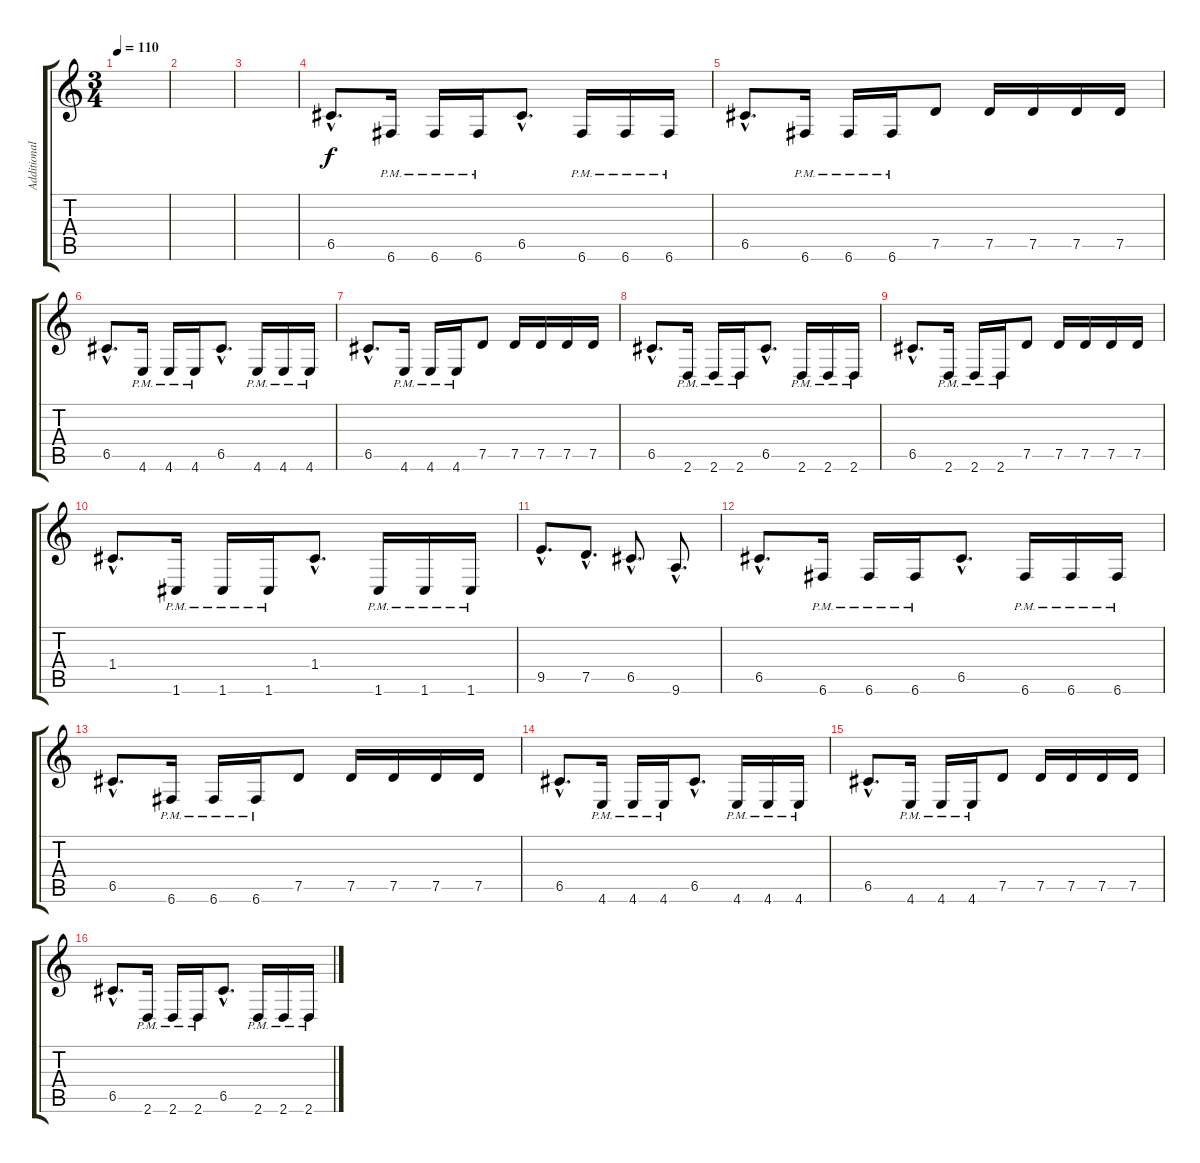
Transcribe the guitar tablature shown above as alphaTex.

\track ("Additional" "Additional") {instrument distortionguitar}
\staff {score tabs}
\tuning (D4 A3 F3 C3 G2 C2) {hide}
\ts (3 4)
\tempo 110
\clef g2
\ks c
|
|
|
6.5{hac}.8{d} 6.6{pm}.16 6.6{pm}.16 6.6{pm}.16 6.5{hac}.8{d} 6.6{pm}.16 6.6{pm}.16 6.6{pm}.16 |
6.5{hac}.8{d} 6.6{pm}.16 6.6{pm}.16 6.6{pm}.16 7.5.8 7.5.16 7.5.16 7.5.16 7.5.16 |
6.5{hac}.8{d} 4.6{pm}.16 4.6{pm}.16 4.6{pm}.16 6.5{hac}.8{d} 4.6{pm}.16 4.6{pm}.16 4.6{pm}.16 |
6.5{hac}.8{d} 4.6{pm}.16 4.6{pm}.16 4.6{pm}.16 7.5.8 7.5.16 7.5.16 7.5.16 7.5.16 |
6.5{hac}.8{d} 2.6{pm}.16 2.6{pm}.16 2.6{pm}.16 6.5{hac}.8{d} 2.6{pm}.16 2.6{pm}.16 2.6{pm}.16 |
6.5{hac}.8{d} 2.6{pm}.16 2.6{pm}.16 2.6{pm}.16 7.5.8 7.5.16 7.5.16 7.5.16 7.5.16 |
1.4{hac}.8{d} 1.6{pm}.16 1.6{pm}.16 1.6{pm}.16 1.4{hac}.8{d} 1.6{pm}.16 1.6{pm}.16 1.6{pm}.16 |
9.5{hac}.8{d} 7.5{hac}.8{d} 6.5{hac}.8{d} 9.6{hac}.8{d} |
6.5{hac}.8{d} 6.6{pm}.16 6.6{pm}.16 6.6{pm}.16 6.5{hac}.8{d} 6.6{pm}.16 6.6{pm}.16 6.6{pm}.16 |
6.5{hac}.8{d} 6.6{pm}.16 6.6{pm}.16 6.6{pm}.16 7.5.8 7.5.16 7.5.16 7.5.16 7.5.16 |
6.5{hac}.8{d} 4.6{pm}.16 4.6{pm}.16 4.6{pm}.16 6.5{hac}.8{d} 4.6{pm}.16 4.6{pm}.16 4.6{pm}.16 |
6.5{hac}.8{d} 4.6{pm}.16 4.6{pm}.16 4.6{pm}.16 7.5.8 7.5.16 7.5.16 7.5.16 7.5.16 |
6.5{hac}.8{d} 2.6{pm}.16 2.6{pm}.16 2.6{pm}.16 6.5{hac}.8{d} 2.6{pm}.16 2.6{pm}.16 2.6{pm}.16
